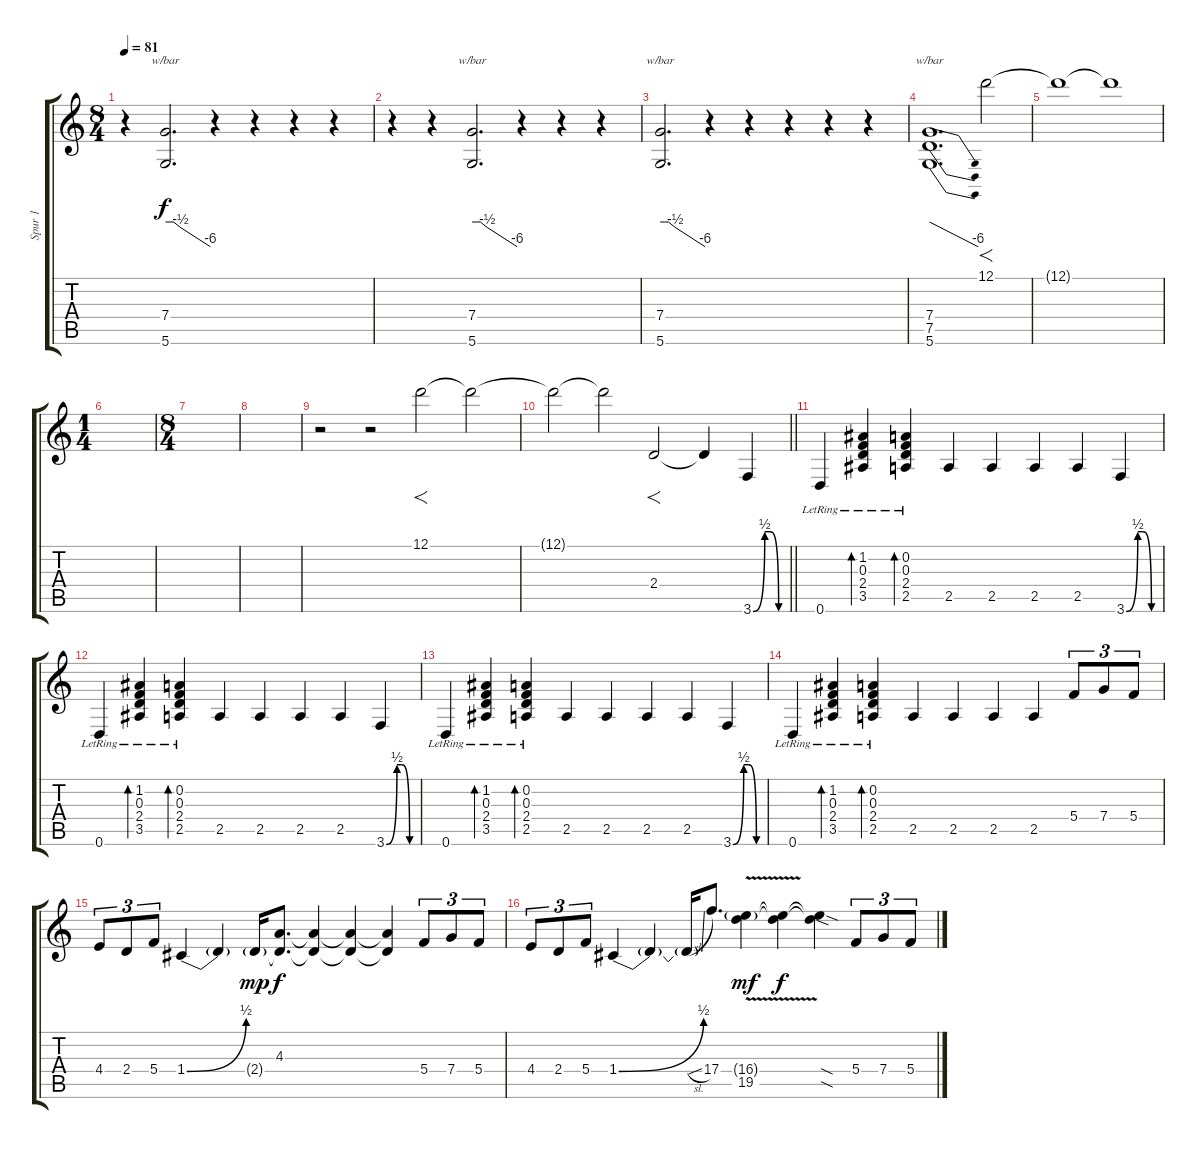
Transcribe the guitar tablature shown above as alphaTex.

\track ("Spur 1" "Spur 1") {instrument electricguitarjazz}
\staff {score tabs}
\tuning (D4 A3 F3 C3 G2 D2) {hide}
\ts (8 4)
\tempo 81
\clef g2
\ks c
r.4{dy f} (7.4 5.6).2{d tbe (custom default 0 0 6 0 11 0 20 -2 60 -24)} r.4 r.4 r.4 r.4 |
r.4 r.4 (7.4 5.6).2{d tbe (custom default 0 0 6 0 11 0 20 -2 60 -24)} r.4 r.4 r.4 |
(7.4 5.6).2{d tbe (custom default 0 0 6 0 11 0 20 -2 60 -24)} r.4 r.4 r.4 r.4 r.4 |
(7.4 7.5 5.6).1{d tbe (dive default 0 0 60 -24)} 12.1.2{f} |
12.1{t}.1 12.1{t}.1 |
\ts (1 4)
|
\ts (8 4)
|
|
r.2 r.2 12.1.2{f} 12.1{t}.2 |
\barLineRight lightlight
12.1{t}.2 12.1{t}.2 2.4.2{f} 2.4{t}.4 3.6{be (custom 0 0 21 2 30 2 46 0 60 0)}.4 |
\section ("" "")
0.6{lr}.4 (1.2 0.3 2.4{lr} 3.5).4{bd 60} (0.2{lr} 0.3{lr} 2.4{lr} 2.5{lr}).4{bd 60} 2.5.4 2.5.4 2.5.4 2.5.4 3.6{be (custom 0 0 21 2 30 2 46 0 60 0)}.4 |
0.6{lr}.4 (1.2 0.3 2.4{lr} 3.5).4{bd 60} (0.2{lr} 0.3{lr} 2.4{lr} 2.5{lr}).4{bd 60} 2.5.4 2.5.4 2.5.4 2.5.4 3.6{be (custom 0 0 21 2 30 2 46 0 60 0)}.4 |
0.6{lr}.4 (1.2 0.3 2.4{lr} 3.5).4{bd 60} (0.2{lr} 0.3{lr} 2.4{lr} 2.5{lr}).4{bd 60} 2.5.4 2.5.4 2.5.4 2.5.4 3.6{be (custom 0 0 21 2 30 2 46 0 60 0)}.4 |
0.6{lr}.4 (1.2 0.3 2.4{lr} 3.5).4{bd 60} (0.2{lr} 0.3{lr} 2.4{lr} 2.5{lr}).4{bd 60} 2.5.4 2.5.4 2.5.4 2.5.4 5.4.8{tu (3 2)} 7.4.8{tu (3 2)} 5.4.8{tu (3 2)} |
4.4.8{tu (3 2)} 2.4.8{tu (3 2)} 5.4.8{tu (3 2)} 1.4{be (bend 0 0 60 2)}.4 1.4{t}.4 2.4{g}.16{dy mp} (4.3 2.4{t}).8{d dy f} (4.3{t} 2.4{t}).4 (4.3{t} 2.4{t}).4 (4.3{t} 2.4{t}).4 5.4.8{tu (3 2)} 7.4.8{tu (3 2)} 5.4.8{tu (3 2)} |
4.4.8{tu (3 2)} 2.4.8{tu (3 2)} 5.4.8{tu (3 2)} 1.4{be (bend 0 0 60 2)}.4 1.4{t}.4 1.4{sl t}.16 17.4.8{d} (16.4{g} 19.5{v}).4{dy mf} (16.4{t} 19.5{t}).4{dy f} (16.4{sod t} 19.5{sod t}).4 5.4.8{tu (3 2)} 7.4.8{tu (3 2)} 5.4.8{tu (3 2)}
